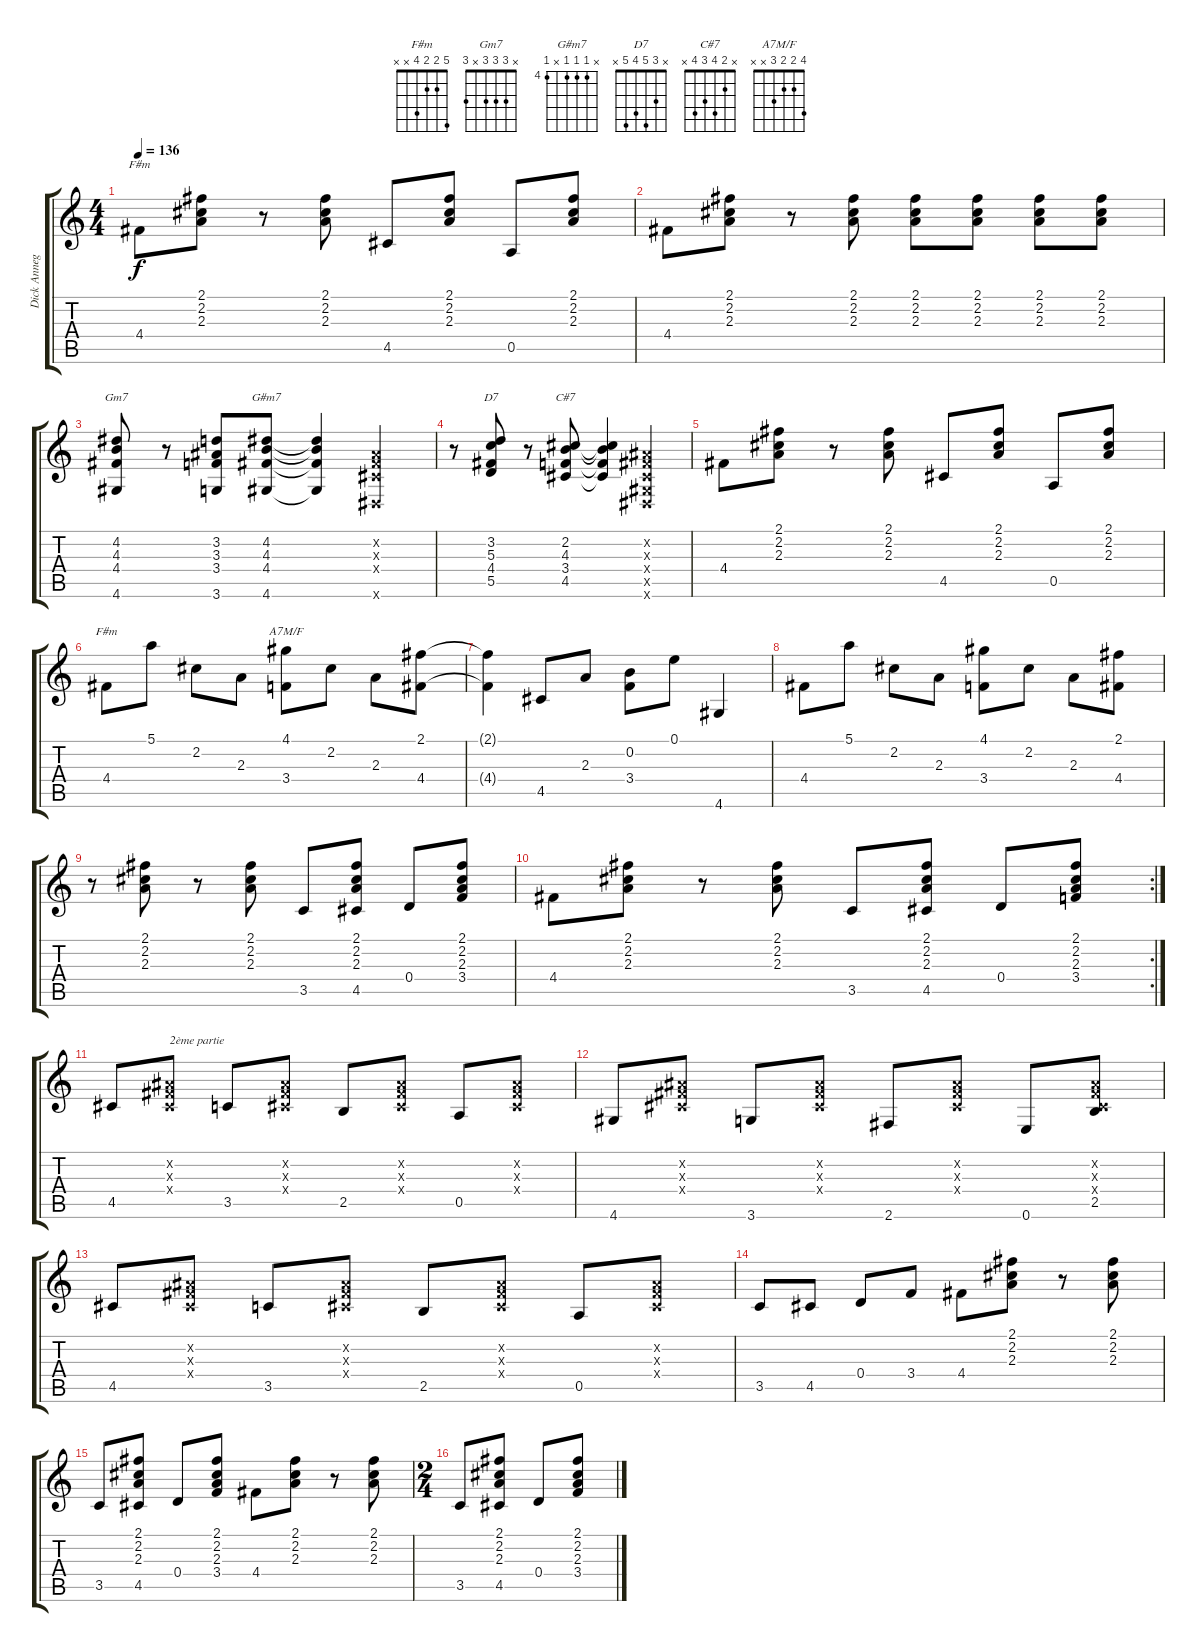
\track ("Dick Annegarn" "Dick Anneg") {instrument acousticguitarnylon}
\staff {score tabs}
\tuning (E4 B3 G3 D3 A2 E2) {hide}
\chord ("F#m" 2 2 2 4 0 x)
\chord ("Gm7" x 3 3 3 x 3)
\chord ("G#m7" x 4 4 4 x 4) {firstfret 4}
\chord ("D7" x 3 5 4 5 x)
\chord ("C#7" x 2 4 3 4 x)
\chord ("F#m" 5 2 2 4 x x)
\chord ("A7M/F" 4 2 2 3 x x)
\ts (4 4)
\tempo 136
\clef g2
\ks c
4.4.8{ch "F#m" dy f} (2.1 2.2 2.3).8 r.8 (2.1 2.2 2.3).8 4.5.8 (2.1 2.2 2.3).8 0.5.8 (2.1 2.2 2.3).8 |
4.4.8 (2.1 2.2 2.3).8 r.8 (2.1 2.2 2.3).8 (2.1 2.2 2.3).8 (2.1 2.2 2.3).8 (2.1 2.2 2.3).8 (2.1 2.2 2.3).8 |
(4.2 4.3 4.4 4.6).8{ch "Gm7"} r.8 (3.2 3.3 3.4 3.6).8 (4.2 4.3 4.4 4.6).8{ch "G#m7"} (4.2{t} 4.3{t} 4.4{t} 4.6{t}).4 (-1.2{x} -1.3{x} -1.4{x} -1.6{x}).4 |
r.8 (3.2 5.3 4.4 5.5).8{ch "D7"} r.8 (2.2 4.3 3.4 4.5).8{ch "C#7"} (2.2{t} 4.3{t} 3.4{t} 4.5{t}).4 (-1.2{x} -1.3{x} -1.4{x} -1.5{x} -1.6{x}).4 |
4.4.8 (2.1 2.2 2.3).8 r.8 (2.1 2.2 2.3).8 4.5.8 (2.1 2.2 2.3).8 0.5.8 (2.1 2.2 2.3).8 |
4.4.8{ch "F#m"} 5.1.8 2.2.8 2.3.8 (4.1 3.4).8{ch "A7M/F"} 2.2.8 2.3.8 (2.1 4.4).8 |
(2.1{t} 4.4{t}).4 4.5.8 2.3.8 (0.2 3.4).8 0.1.8 4.6.4 |
4.4.8 5.1.8 2.2.8 2.3.8 (4.1 3.4).8 2.2.8 2.3.8 (2.1 4.4).8 |
r.8 (2.1 2.2 2.3).8 r.8 (2.1 2.2 2.3).8 3.5.8 (2.1 2.2 2.3 4.5).8 0.4.8 (2.1 2.2 2.3 3.4).8 |
\rc 2
4.4.8 (2.1 2.2 2.3).8 r.8 (2.1 2.2 2.3).8 3.5.8 (2.1 2.2 2.3 4.5).8 0.4.8 (2.1 2.2 2.3 3.4).8 |
4.5.8 (-1.2{x} -1.3{x} -1.4{x}).8{txt "2ème partie"} 3.5.8 (-1.2{x} -1.3{x} -1.4{x}).8 2.5.8 (-1.2{x} -1.3{x} -1.4{x}).8 0.5.8 (-1.2{x} -1.3{x} -1.4{x}).8 |
4.6.8 (-1.2{x} -1.3{x} -1.4{x}).8 3.6.8 (-1.2{x} -1.3{x} -1.4{x}).8 2.6.8 (-1.2{x} -1.3{x} -1.4{x}).8 0.6.8 (-1.2{x} -1.3{x} -1.4{x} 2.5).8 |
4.5.8 (-1.2{x} -1.3{x} -1.4{x}).8 3.5.8 (-1.2{x} -1.3{x} -1.4{x}).8 2.5.8 (-1.2{x} -1.3{x} -1.4{x}).8 0.5.8 (-1.2{x} -1.3{x} -1.4{x}).8 |
3.5.8 4.5.8 0.4.8 3.4.8 4.4.8 (2.1 2.2 2.3).8 r.8 (2.1 2.2 2.3).8 |
3.5.8 (2.1 2.2 2.3 4.5).8 0.4.8 (2.1 2.2 2.3 3.4).8 4.4.8 (2.1 2.2 2.3).8 r.8 (2.1 2.2 2.3).8 |
\ts (2 4)
3.5.8 (2.1 2.2 2.3 4.5).8 0.4.8 (2.1 2.2 2.3 3.4).8
